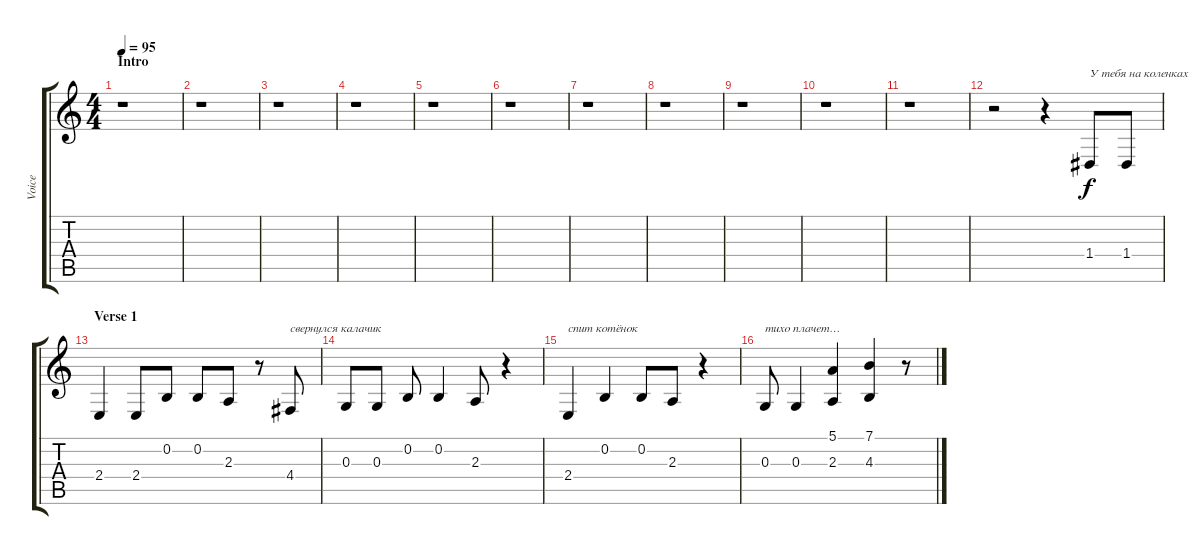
\track ("Voice" "Voice") {instrument baritonesax}
\staff {score tabs}
\tuning (E4 B3 G3 D3 A2 E2) {hide}
\ts (4 4)
\section ("" "Intro")
\tempo 95
\clef g2
\ks c
r.1{dy f instrument baritonesax} |
r.1 |
r.1 |
r.1 |
r.1 |
r.1 |
r.1 |
r.1 |
r.1 |
r.1 |
r.1 |
r.2 r.4 1.4.8{txt "У тебя на коленках "} 1.4.8 |
\section ("" "Verse 1")
2.4.4 2.4.8 0.2.8 0.2.8 2.3.8 r.8 4.4.8{txt "свернулся калачик"} |
0.3.8 0.3.8 0.2.8 0.2.4 2.3.8 r.4 |
2.4.4{txt "cпит котёнок"} 0.2.4 0.2.8 2.3.8 r.4 |
0.3.8{txt "тихо плачет…"} 0.3.4 (5.1 2.3).4 (7.1 4.3).4 r.8
